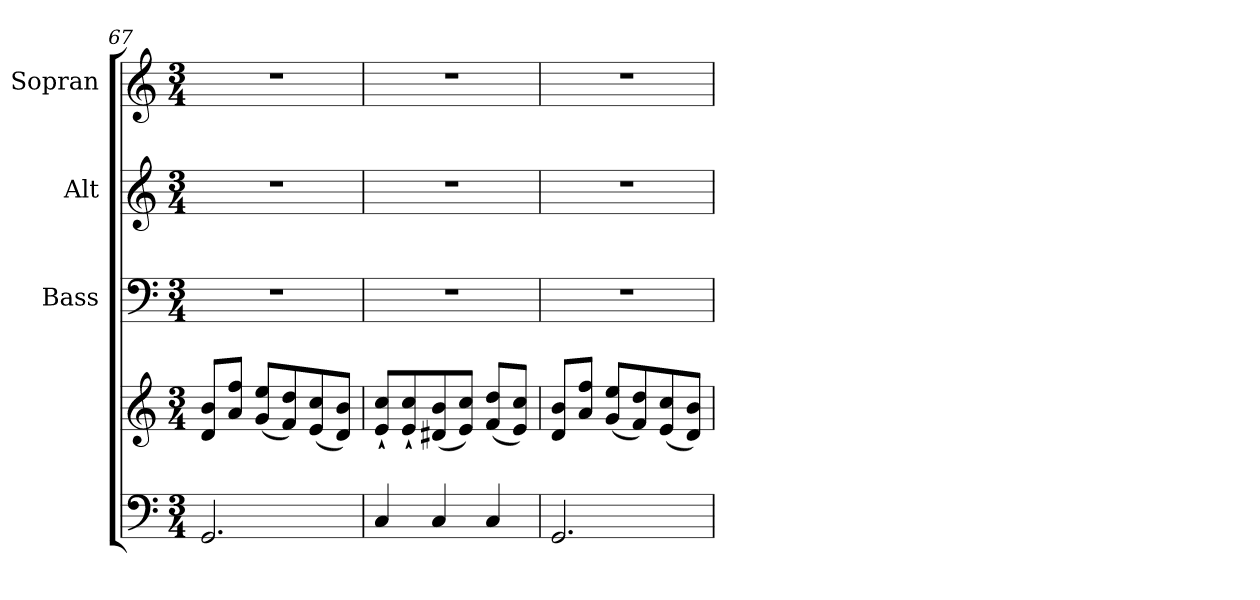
**kern	**kern	**kern	**kern	**kern
*part4	*part4	*part3	*part2	*part1
*staff5	*staff4	*staff3	*staff2	*staff1
*	*	*I"Bass	*I"Alt	*I"Sopran
*	*	*I'B.	*I'A.	*I'S.
*clefF4	*clefG2	*clefF4	*clefG2	*clefG2
*k[]	*k[]	*k[]	*k[]	*k[]
*C:	*C:	*C:	*C:	*C:
*M3/4	*M3/4	*M3/4	*M3/4	*M3/4
=67	=67	=67	=67	=67
2.GG/	8d/ 8b/L	2.r	2.r	2.r
.	8a/ 8ff/J	.	.	.
.	(<8g/ 8ee/L	.	.	.
.	8f/ 8dd/)	.	.	.
.	(<8e/ 8cc/	.	.	.
.	8d/ 8b/J)	.	.	.
=68	=68	=68	=68	=68
4C/	8e/`< 8cc/`<L	2.r	2.r	2.r
.	8e/`< 8cc/`<	.	.	.
4C/	(<8d#X/ 8b/	.	.	.
.	8e/ 8cc/J)	.	.	.
4C/	(<8f/ 8dd/L	.	.	.
.	8e/ 8cc/J)	.	.	.
=69	=69	=69	=69	=69
2.GG/	8d/ 8b/L	2.r	2.r	2.r
.	8a/ 8ff/J	.	.	.
.	(<8g/ 8ee/L	.	.	.
.	8f/ 8dd/)	.	.	.
.	(<8e/ 8cc/	.	.	.
.	8d/ 8b/J)	.	.	.
=	=	=	=	=
*-	*-	*-	*-	*-
